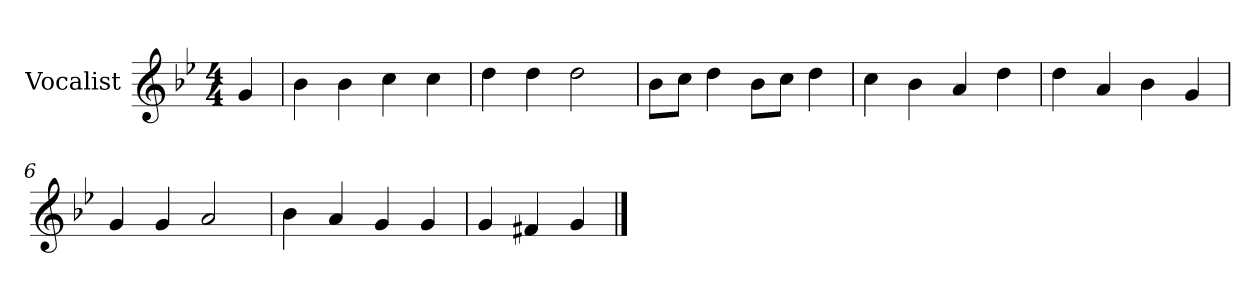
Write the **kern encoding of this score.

**kern
*part1
*staff1
*I"Vocalist
*k[b-e-]
*g:
*M4/4
=
4g
=1
4b-
4b-
4cc
4cc
=2
4dd
4dd
2dd
=3
8b-L
8ccJ
4dd
8b-L
8ccJ
4dd
=4
4cc
4b-
4a
4dd
=5
4dd
4a
4b-
4g
=6
4g
4g
2a
=7
4b-
4a
4g
4g
=8
4g
4f#X
4g
==
*-
